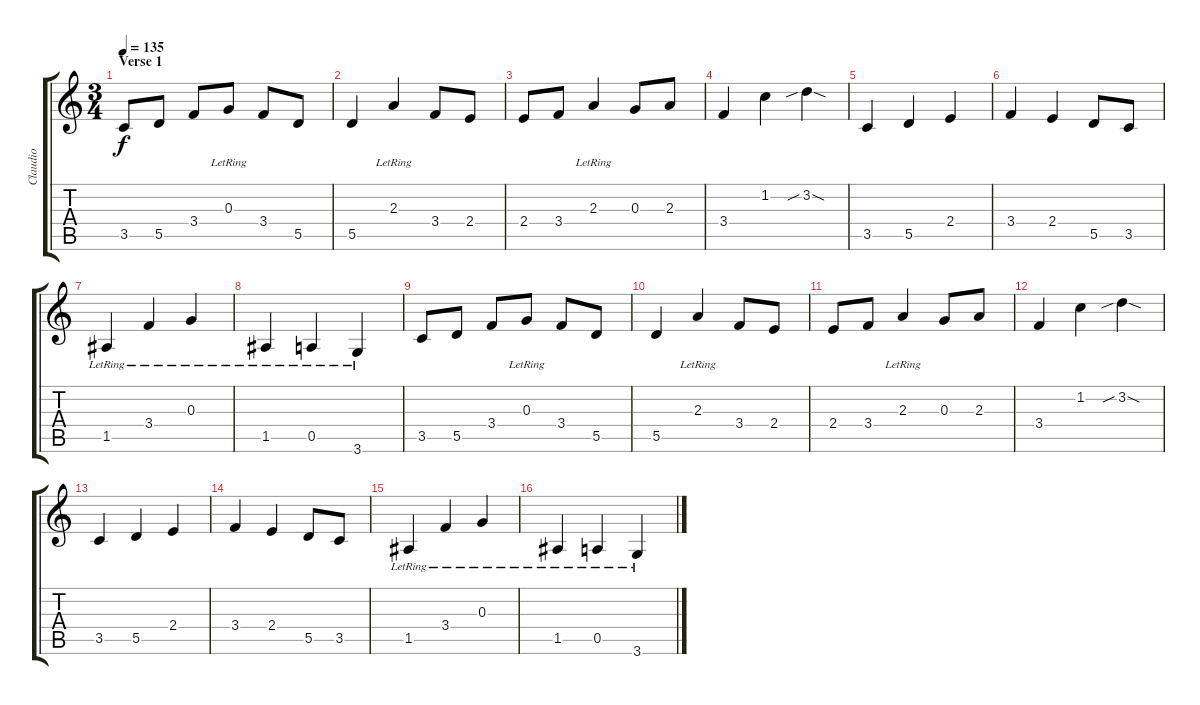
\track ("Claudio" "Claudio") {instrument acousticguitarsteel}
\staff {score tabs}
\tuning (E4 B3 G3 D3 A2 E2) {hide}
\ts (3 4)
\section ("" "Verse 1")
\tempo 135
\clef g2
\ks c
3.5.8{dy f} 5.5.8 3.4.8 0.3{lr}.8 3.4.8 5.5.8 |
5.5.4 2.3{lr}.4 3.4.8 2.4.8 |
2.4.8 3.4.8 2.3{lr}.4 0.3.8 2.3.8 |
3.4.4 1.2.4 3.2{sib sod}.4 |
3.5.4 5.5.4 2.4.4 |
3.4.4 2.4.4 5.5.8 3.5.8 |
1.5{lr}.4 3.4{lr}.4 0.3{lr}.4 |
1.5{lr}.4 0.5{lr}.4 3.6{lr}.4 |
3.5.8 5.5.8 3.4.8 0.3{lr}.8 3.4.8 5.5.8 |
5.5.4 2.3{lr}.4 3.4.8 2.4.8 |
2.4.8 3.4.8 2.3{lr}.4 0.3.8 2.3.8 |
3.4.4 1.2.4 3.2{sib sod}.4 |
3.5.4 5.5.4 2.4.4 |
3.4.4 2.4.4 5.5.8 3.5.8 |
1.5{lr}.4 3.4{lr}.4 0.3{lr}.4 |
1.5{lr}.4 0.5{lr}.4 3.6{lr}.4
